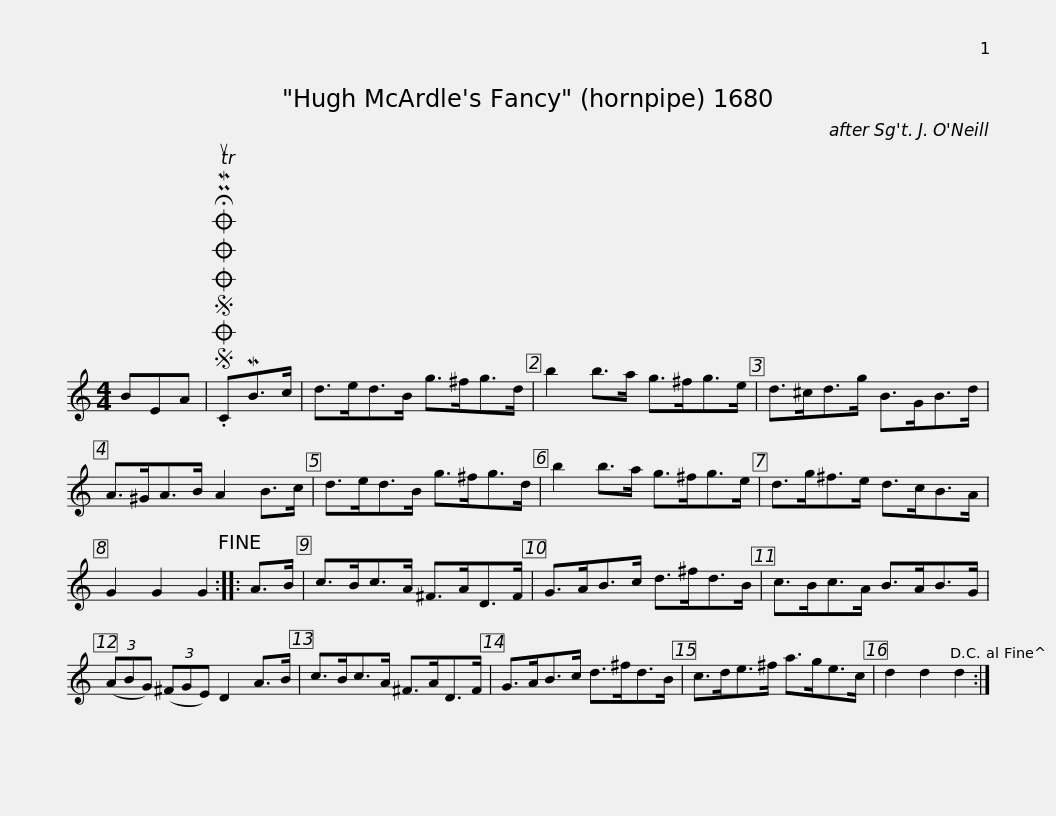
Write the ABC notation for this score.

X:1
L:1/8
M:4/4
I:linebreak $
K:C
V:1 treble
V:1
 BEA |SOSOOO .!fermata!PMTuCMB>c | d>ed>B g>^fg>d | b2 b>a g>^fg>e | d>^cd>g B>GB>d | %5
 A>^GA>B A2 B>c |$ d>ed>B g>^fg>d | b2 b>a g>^fg>e | d>g^f>e d>cB>A | G2 G2 G2!fine! :: %10
 A>B | c>Bc>A ^F>AD>F |$ G>AB>c d>^fd>B | c>Bc>A B>AB>G | (3(ABG) (3(^FGE) D2 A>B | %15
 c>Bc>A ^F>AD>F |$ G>AB>c d>^fd>B | c>de>^f a>ge>c | d2 d2 d2 :| %19
